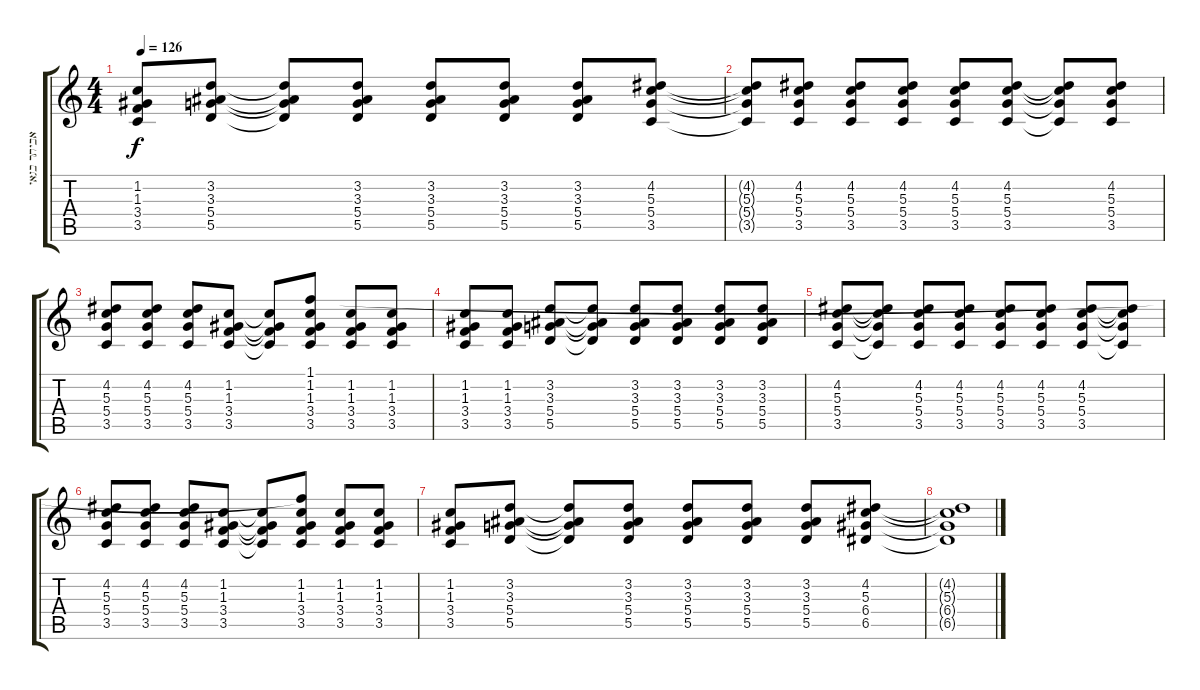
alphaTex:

\track ("אביתר בנאי" "אביתר בנאי") {instrument electricguitarclean}
\staff {score tabs}
\tuning (E4 B3 G3 D3 A2 E2) {hide}
\ts (4 4)
\tempo 126
\clef g2
\ks c
(1.2 1.3 3.4 3.5).8{dy f} (3.2 3.3 5.4 5.5).8 (3.2{t} 3.3{t} 5.4{t} 5.5{t}).8 (3.2 3.3 5.4 5.5).8 (3.2 3.3 5.4 5.5).8 (3.2 3.3 5.4 5.5).8 (3.2 3.3 5.4 5.5).8 (4.2 5.3 5.4 3.5).8 |
(4.2{t} 5.3{t} 5.4{t} 3.5{t}).8 (4.2 5.3 5.4 3.5).8 (4.2 5.3 5.4 3.5).8 (4.2 5.3 5.4 3.5).8 (4.2 5.3 5.4 3.5).8 (4.2 5.3 5.4 3.5).8 (4.2{t} 5.3{t} 5.4{t} 3.5{t}).8 (4.2 5.3 5.4 3.5).8 |
(4.2 5.3 5.4 3.5).8 (4.2 5.3 5.4 3.5).8 (4.2 5.3 5.4 3.5).8 (1.2 1.3 3.4 3.5).8 (1.2{t} 1.3{t} 3.4{t} 3.5{t}).8 (1.1{t} 1.2 1.3 3.4 3.5).8 (1.2 1.3 3.4 3.5).8 (1.2 1.3 3.4 3.5).8 |
(1.2 1.3 3.4 3.5).8 (1.2 1.3 3.4 3.5).8 (3.2 3.3 5.4 5.5).8 (3.2{t} 3.3{t} 5.4{t} 5.5{t}).8 (3.2 3.3 5.4 5.5).8 (3.2 3.3 5.4 5.5).8 (3.2 3.3 5.4 5.5).8 (3.2 3.3 5.4 5.5).8 |
(4.2 5.3 5.4 3.5).8 (4.2{t} 5.3{t} 5.4{t} 3.5{t}).8 (4.2 5.3 5.4 3.5).8 (4.2 5.3 5.4 3.5).8 (4.2 5.3 5.4 3.5).8 (4.2 5.3 5.4 3.5).8 (4.2 5.3 5.4 3.5).8 (4.2{t} 5.3{t} 5.4{t} 3.5{t}).8 |
(4.2 5.3 5.4 3.5).8 (4.2 5.3 5.4 3.5).8 (4.2 5.3 5.4 3.5).8 (1.2 1.3 3.4 3.5).8 (1.2{t} 1.3{t} 3.4{t} 3.5{t}).8 (1.1{t} 1.2 1.3 3.4 3.5).8 (1.2 1.3 3.4 3.5).8 (1.2 1.3 3.4 3.5).8 |
(1.2 1.3 3.4 3.5).8 (3.2 3.3 5.4 5.5).8 (3.2{t} 3.3{t} 5.4{t} 5.5{t}).8 (3.2 3.3 5.4 5.5).8 (3.2 3.3 5.4 5.5).8 (3.2 3.3 5.4 5.5).8 (3.2 3.3 5.4 5.5).8 (4.2 5.3 6.4 6.5).8 |
(4.2{t} 5.3{t} 6.4{t} 6.5{t}).1
